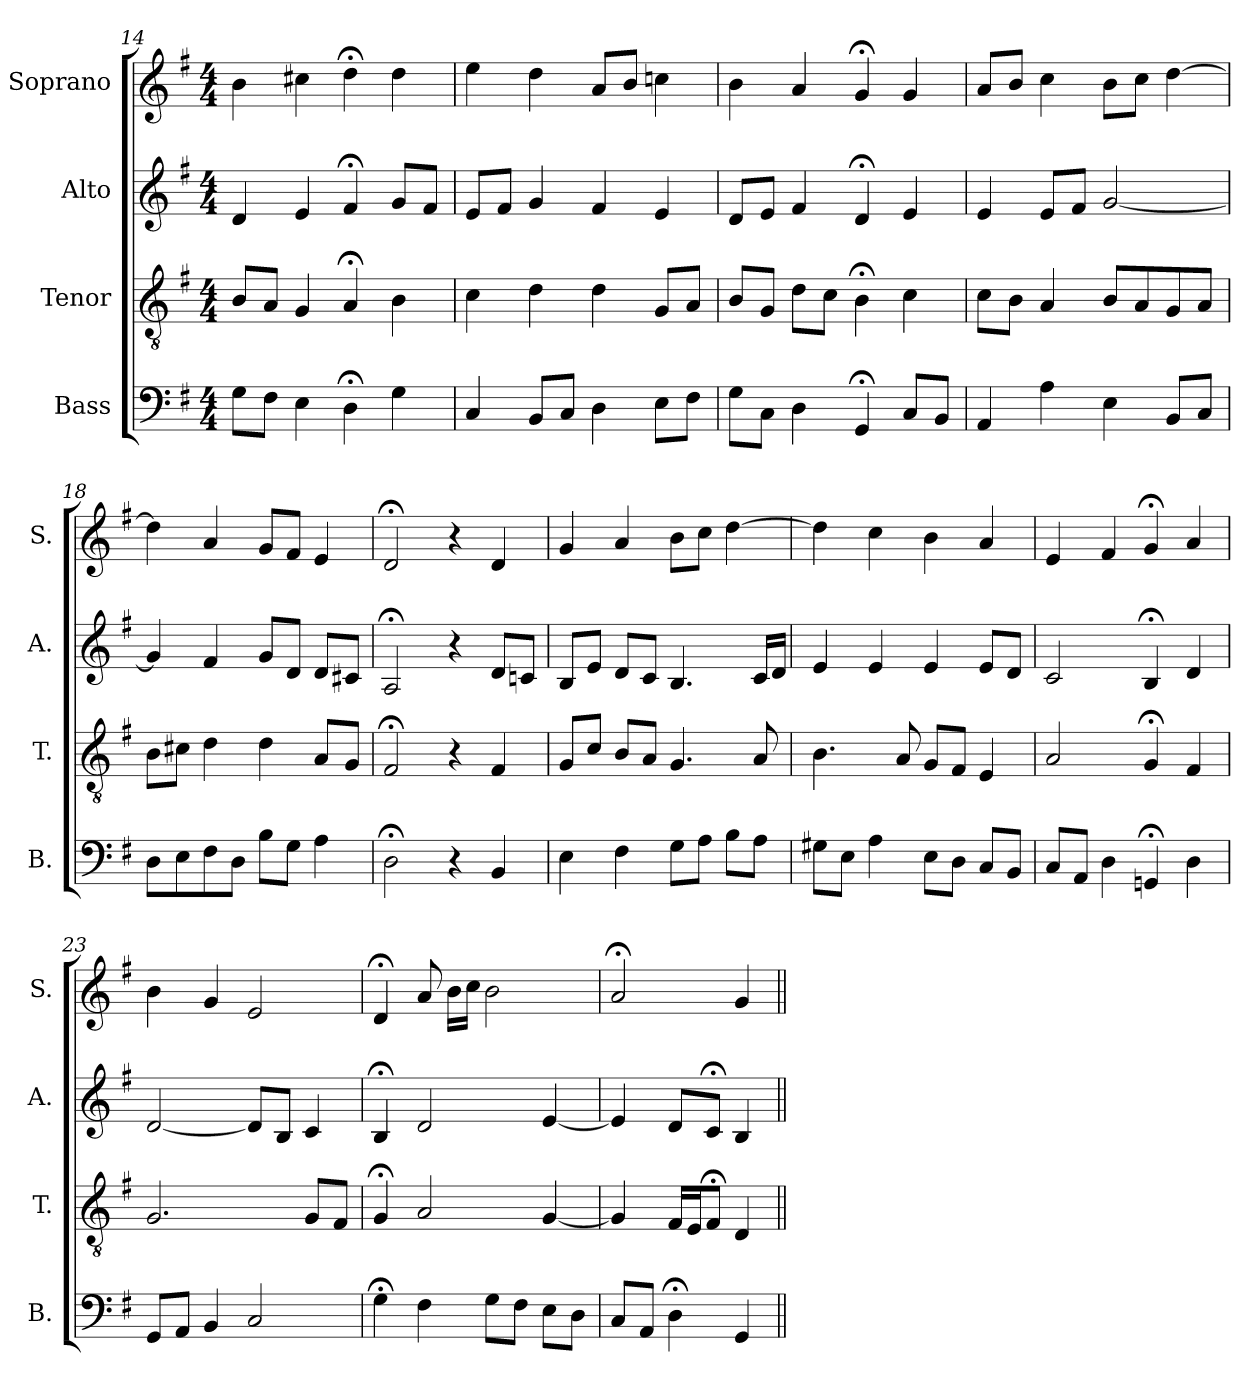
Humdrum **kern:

**kern	**kern	**kern	**kern
*part4	*part3	*part2	*part1
*staff4	*staff3	*staff2	*staff1
*I"Bass	*I"Tenor	*I"Alto	*I"Soprano
*I'B.	*I'T.	*I'A.	*I'S.
!!LO:LB:g=z
*clefF4	*clefGv2	*clefG2	*clefG2
*	*ITrd7c12	*	*
*k[f#]	*k[f#]	*k[f#]	*k[f#]
*G:	*G:	*G:	*G:
*M4/4	*M4/4	*M4/4	*M4/4
=14	=14	=14	=14
8G\L	8BB/L	4d/	4b\
8F#\J	8AA/J	.	.
4E\	4GG/	4e/	4cc#X\
4D;<\	4AA;</	4f#;</	4dd;<\
4G\	4BB\	8g/L	4dd\
.	.	8f#/J	.
=15	=15	=15	=15
4C/	4C\	8e/L	4ee\
.	.	8f#/J	.
8BB/L	4D\	4g/	4dd\
8C/J	.	.	.
4D\	4D\	4f#/	8a/L
.	.	.	8b/J
8E\L	8GG/L	4e/	4ccn\
8F#\J	8AA/J	.	.
=16	=16	=16	=16
8G\L	8BB/L	8d/L	4b\
8C\J	8GG/J	8e/J	.
4D\	8D\L	4f#/	4a/
.	8C\J	.	.
4GG;</	4BB;<\	4d;</	4g;</
8C/L	4C\	4e/	4g/
8BB/J	.	.	.
=17	=17	=17	=17
4AA/	8C\L	4e/	8a/L
.	8BB\J	.	8b/J
4A\	4AA/	8e/L	4cc\
.	.	8f#/J	.
4E\	8BB/L	[2g/	8b\L
.	8AA/	.	8cc\J
8BB/L	8GG/	.	[4dd\
8C/J	8AA/J	.	.
!!LO:LB:g=z
=18	=18	=18	=18
8D\L	8BB\L	4g/]	4dd\]
8E\	8C#X\J	.	.
8F#\	4D\	4f#/	4a/
8D\J	.	.	.
8B\L	4D\	8g/L	8g/L
8G\J	.	8d/J	8f#/J
4A\	8AA/L	8d/L	4e/
.	8GG/J	8c#X/J	.
=19	=19	=19	=19
2D;<\	2FF#;</	2A;</	2d;</
4r	4r	4r	4r
4BB/	4FF#/	8d/L	4d/
.	.	8cn/J	.
=20	=20	=20	=20
4E\	8GG/L	8B/L	4g/
.	8C/J	8e/J	.
4F#\	8BB/L	8d/L	4a/
.	8AA/J	8c/J	.
8G\L	4.GG/	4.B/	8b\L
8A\J	.	.	8cc\J
8B\L	.	.	[4dd\
8A\J	8AA/	16c/LL	.
.	.	16d/JJ	.
=21	=21	=21	=21
8G#X\L	4.BB\	4e/	4dd\]
8E\J	.	.	.
4A\	.	4e/	4cc\
.	8AA/	.	.
8E\L	8GG/L	4e/	4b\
8D\J	8FF#/J	.	.
8C/L	4EE/	8e/L	4a/
8BB/J	.	8d/J	.
!!LO:PB:g=z
=22	=22	=22	=22
8C/L	2AA/	2c/	4e/
8AA/J	.	.	.
4D\	.	.	4f#/
4GGn;</	4GG;</	4B;</	4g;</
4D\	4FF#/	4d/	4a/
=23	=23	=23	=23
8GG/L	2.GG/	[2d/	4b\
8AA/J	.	.	.
4BB/	.	.	4g/
2C/	.	8d/L]	2e/
.	.	8B/J	.
.	8GG/L	4c/	.
.	8FF#/J	.	.
=24	=24	=24	=24
4G;<\	4GG;</	4B;</	4d;</
4F#\	2AA/	2d/	8a/
.	.	.	16b\LL
.	.	.	16cc\JJ
8G\L	.	.	2b\
8F#\J	.	.	.
8E\L	[4GG/	[4e/	.
8D\J	.	.	.
=25	=25	=25	=25
8C/L	4GG/]	4e/]	2a;</
8AA/J	.	.	.
4D;<\	16FF#/LL	8d/L	.
.	16EE/J	.	.
.	8FF#;</J	8c;</J	.
4GG/	4DD/	4B/	4g/
=||	=||	=||	=||
*-	*-	*-	*-
